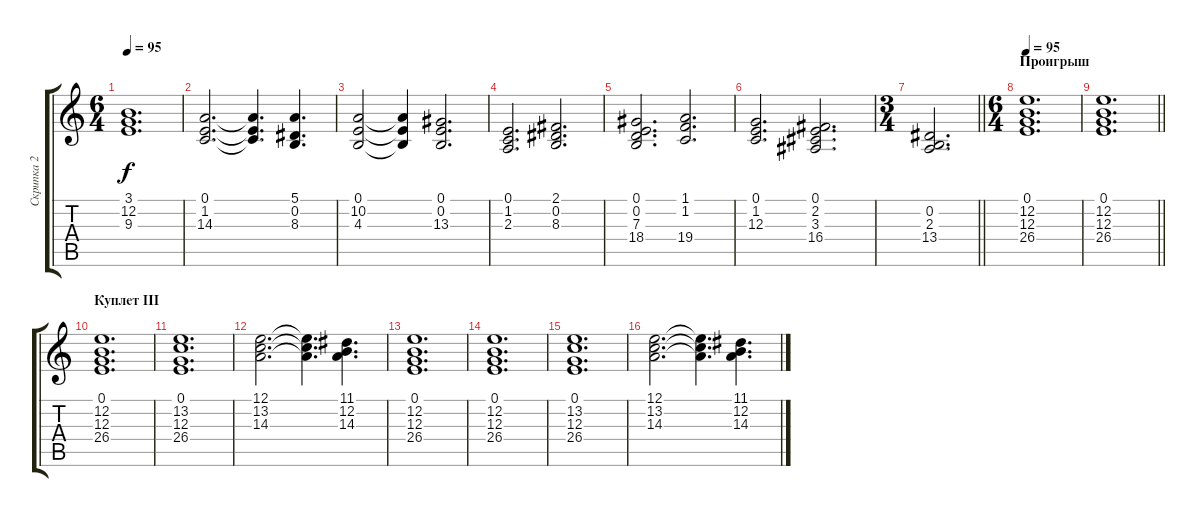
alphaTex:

\track ("Скрипка 2" "Скрипка 2") {instrument stringensemble1}
\staff {score tabs}
\tuning (E4 B3 G3 D3 A2 E2) {hide}
\ts (6 4)
\tempo 95
\clef g2
\ks c
(3.1 12.2 9.3).1{d dy f} |
(0.1 1.2 14.3).2{d} (0.1{t} 1.2{t} 14.3{t}).4{d} (5.1 0.2 8.3).4{d} |
(0.1 10.2 4.3).2 (0.1{t} 10.2{t} 4.3{t}).4 (0.1 0.2 13.3).2{d} |
(0.1 1.2 2.3).2{d} (2.1 0.2 8.3).2{d} |
(0.1 0.2 7.3 18.4).2{d} (1.1 1.2 19.4).2{d} |
(0.1 1.2 12.3).2{d} (0.1 2.2 3.3 16.4).2{d} |
\ts (3 4)
\barLineRight lightlight
(0.2 2.3 13.4).2{d} |
\ts (6 4)
\section ("" "Проигрыш")
\tempo 95
(0.1 12.2 12.3 26.4).1{d volume 13} |
\barLineRight lightlight
(0.1 12.2 12.3 26.4).1{d} |
\section ("" "Куплет III")
(0.1 12.2 12.3 26.4).1{d} |
(0.1 13.2 12.3 26.4).1{d} |
(12.1 13.2 14.3).2{d} (12.1{t} 13.2{t} 14.3{t}).4{d} (11.1 12.2 14.3).4{d} |
(0.1 12.2 12.3 26.4).1{d} |
(0.1 12.2 12.3 26.4).1{d} |
(0.1 13.2 12.3 26.4).1{d} |
(12.1 13.2 14.3).2{d} (12.1{t} 13.2{t} 14.3{t}).4{d} (11.1 12.2 14.3).4{d}
